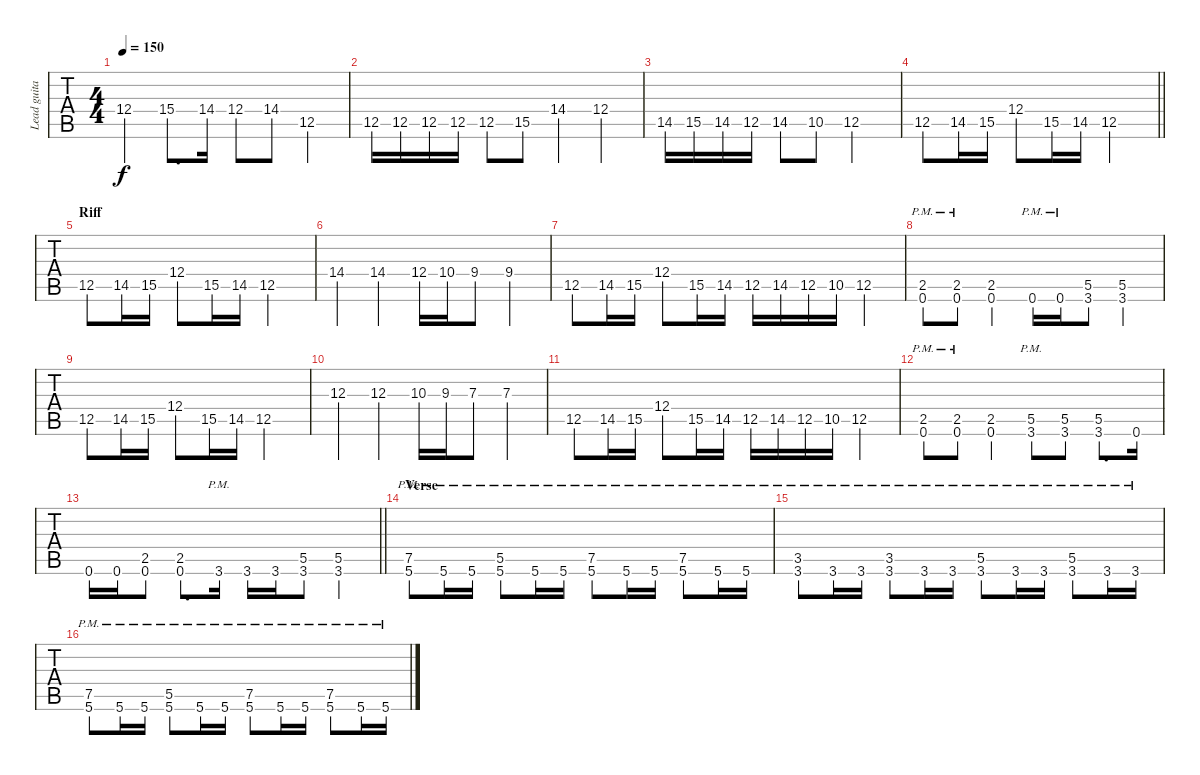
\track ("Lead guitar" "Lead guita") {instrument overdrivenguitar}
\staff {tabs}
\tuning (D4 A3 F3 C3 G2 D2) {hide}
\ts (4 4)
\tempo 150
\clef g2
\ks c
12.4.4{dy f} 15.4.8{d} 14.4.16 12.4.8 14.4.8 12.5.4 |
12.5.16 12.5.16 12.5.16 12.5.16 12.5.8 15.5.8 14.4.4 12.4.4 |
14.5.16 15.5.16 14.5.16 12.5.16 14.5.8 10.5.8 12.5.2 |
\barLineRight lightlight
12.5.8 14.5.16 15.5.16 12.4.8 15.5.16 14.5.16 12.5.2 |
\section ("" "Riff")
12.5.8 14.5.16 15.5.16 12.4.8 15.5.16 14.5.16 12.5.2 |
14.4.4 14.4.4 12.4.16 10.4.16 9.4.8 9.4.4 |
12.5.8 14.5.16 15.5.16 12.4.8 15.5.16 14.5.16 12.5.16 14.5.16 12.5.16 10.5.16 12.5.4 |
(2.5{pm} 0.6).8 (2.5{pm} 0.6).8 (2.5 0.6).4 0.6{pm}.16 0.6{pm}.16 (5.5 3.6).8 (5.5 3.6).4 |
12.5.8 14.5.16 15.5.16 12.4.8 15.5.16 14.5.16 12.5.2 |
12.3.4 12.3.4 10.3.16 9.3.16 7.3.8 7.3.4 |
12.5.8 14.5.16 15.5.16 12.4.8 15.5.16 14.5.16 12.5.16 14.5.16 12.5.16 10.5.16 12.5.4 |
(2.5{pm} 0.6).8 (2.5{pm} 0.6).8 (2.5 0.6).4 (5.5 3.6{pm}).8 (5.5 3.6).8 (5.5 3.6).8{d} 0.6.16 |
\barLineRight lightlight
0.6.16 0.6.16 (2.5 0.6).8 (2.5 0.6).8{d} 3.6{pm}.16 3.6.16 3.6.16 (5.5 3.6).8 (5.5 3.6).4 |
\section ("" "Verse")
(7.5 5.6{pm}).8 5.6{pm}.16 5.6{pm}.16 (5.5 5.6{pm}).8 5.6{pm}.16 5.6{pm}.16 (7.5 5.6{pm}).8 5.6{pm}.16 5.6{pm}.16 (7.5 5.6{pm}).8 5.6{pm}.16 5.6{pm}.16 |
(3.5 3.6{pm}).8 3.6{pm}.16 3.6{pm}.16 (3.5 3.6{pm}).8 3.6{pm}.16 3.6{pm}.16 (5.5 3.6{pm}).8 3.6{pm}.16 3.6{pm}.16 (5.5{pm} 3.6{pm}).8 3.6{pm}.16 3.6{pm}.16 |
(7.5 5.6{pm}).8 5.6{pm}.16 5.6{pm}.16 (5.5 5.6{pm}).8 5.6{pm}.16 5.6{pm}.16 (7.5 5.6{pm}).8 5.6{pm}.16 5.6{pm}.16 (7.5 5.6{pm}).8 5.6{pm}.16 5.6{pm}.16
